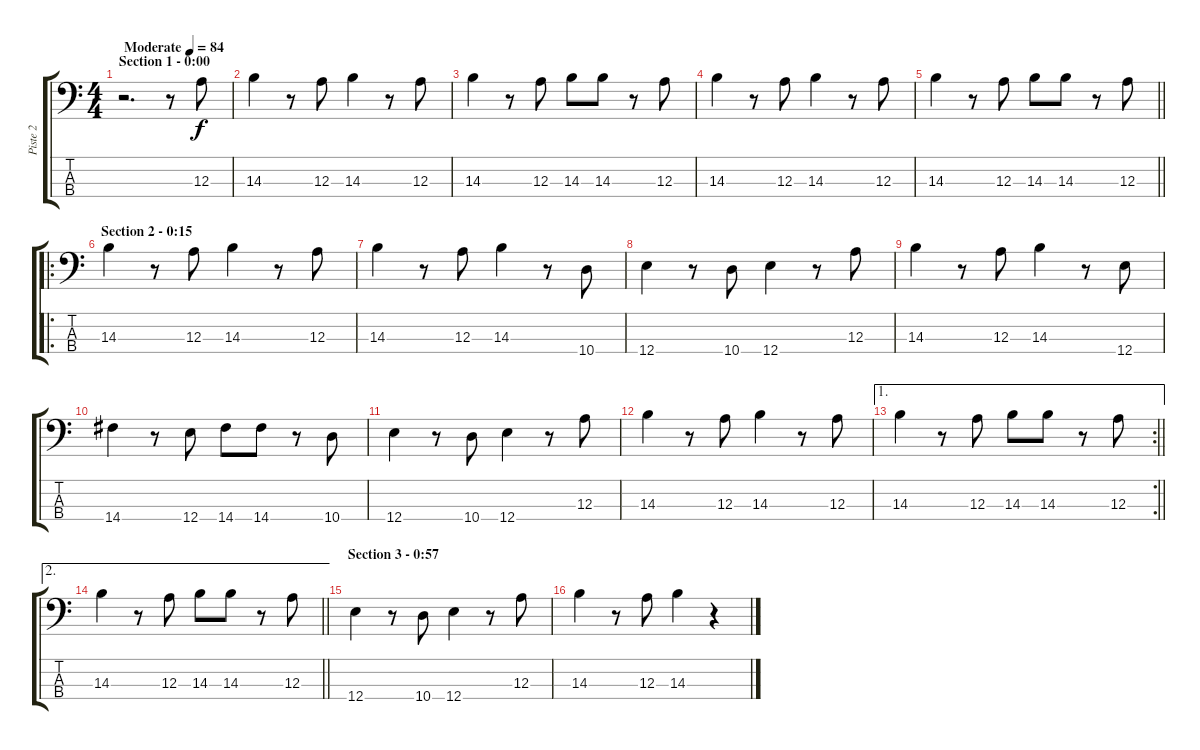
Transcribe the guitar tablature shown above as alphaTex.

\track ("Piste 2" "Piste 2") {instrument acousticbass}
\staff {score tabs}
\tuning (G2 D2 A1 E1) {hide}
\ts (4 4)
\section ("" "Section 1 - 0:00")
\tempo (84 "Moderate")
\clef f4
\ks c
r.2{d dy f instrument acousticbass} r.8 12.3.8 |
14.3.4 r.8 12.3.8 14.3.4 r.8 12.3.8 |
14.3.4 r.8 12.3.8 14.3.8 14.3.8 r.8 12.3.8 |
14.3.4 r.8 12.3.8 14.3.4 r.8 12.3.8 |
\barLineRight lightlight
14.3.4 r.8 12.3.8 14.3.8 14.3.8 r.8 12.3.8 |
\ro
\section ("" "Section 2 - 0:15")
14.3.4 r.8 12.3.8 14.3.4 r.8 12.3.8 |
14.3.4 r.8 12.3.8 14.3.4 r.8 10.4.8 |
12.4.4 r.8 10.4.8 12.4.4 r.8 12.3.8 |
14.3.4 r.8 12.3.8 14.3.4 r.8 12.4.8 |
14.4.4 r.8 12.4.8 14.4.8 14.4.8 r.8 10.4.8 |
12.4.4 r.8 10.4.8 12.4.4 r.8 12.3.8 |
14.3.4 r.8 12.3.8 14.3.4 r.8 12.3.8 |
\ae 1
\rc 2
\barLineRight lightlight
14.3.4 r.8 12.3.8 14.3.8 14.3.8 r.8 12.3.8 |
\ae 2
\barLineRight lightlight
14.3.4 r.8 12.3.8 14.3.8 14.3.8 r.8 12.3.8 |
\section ("" "Section 3 - 0:57")
12.4.4 r.8 10.4.8 12.4.4 r.8 12.3.8 |
14.3.4 r.8 12.3.8 14.3.4 r.4
